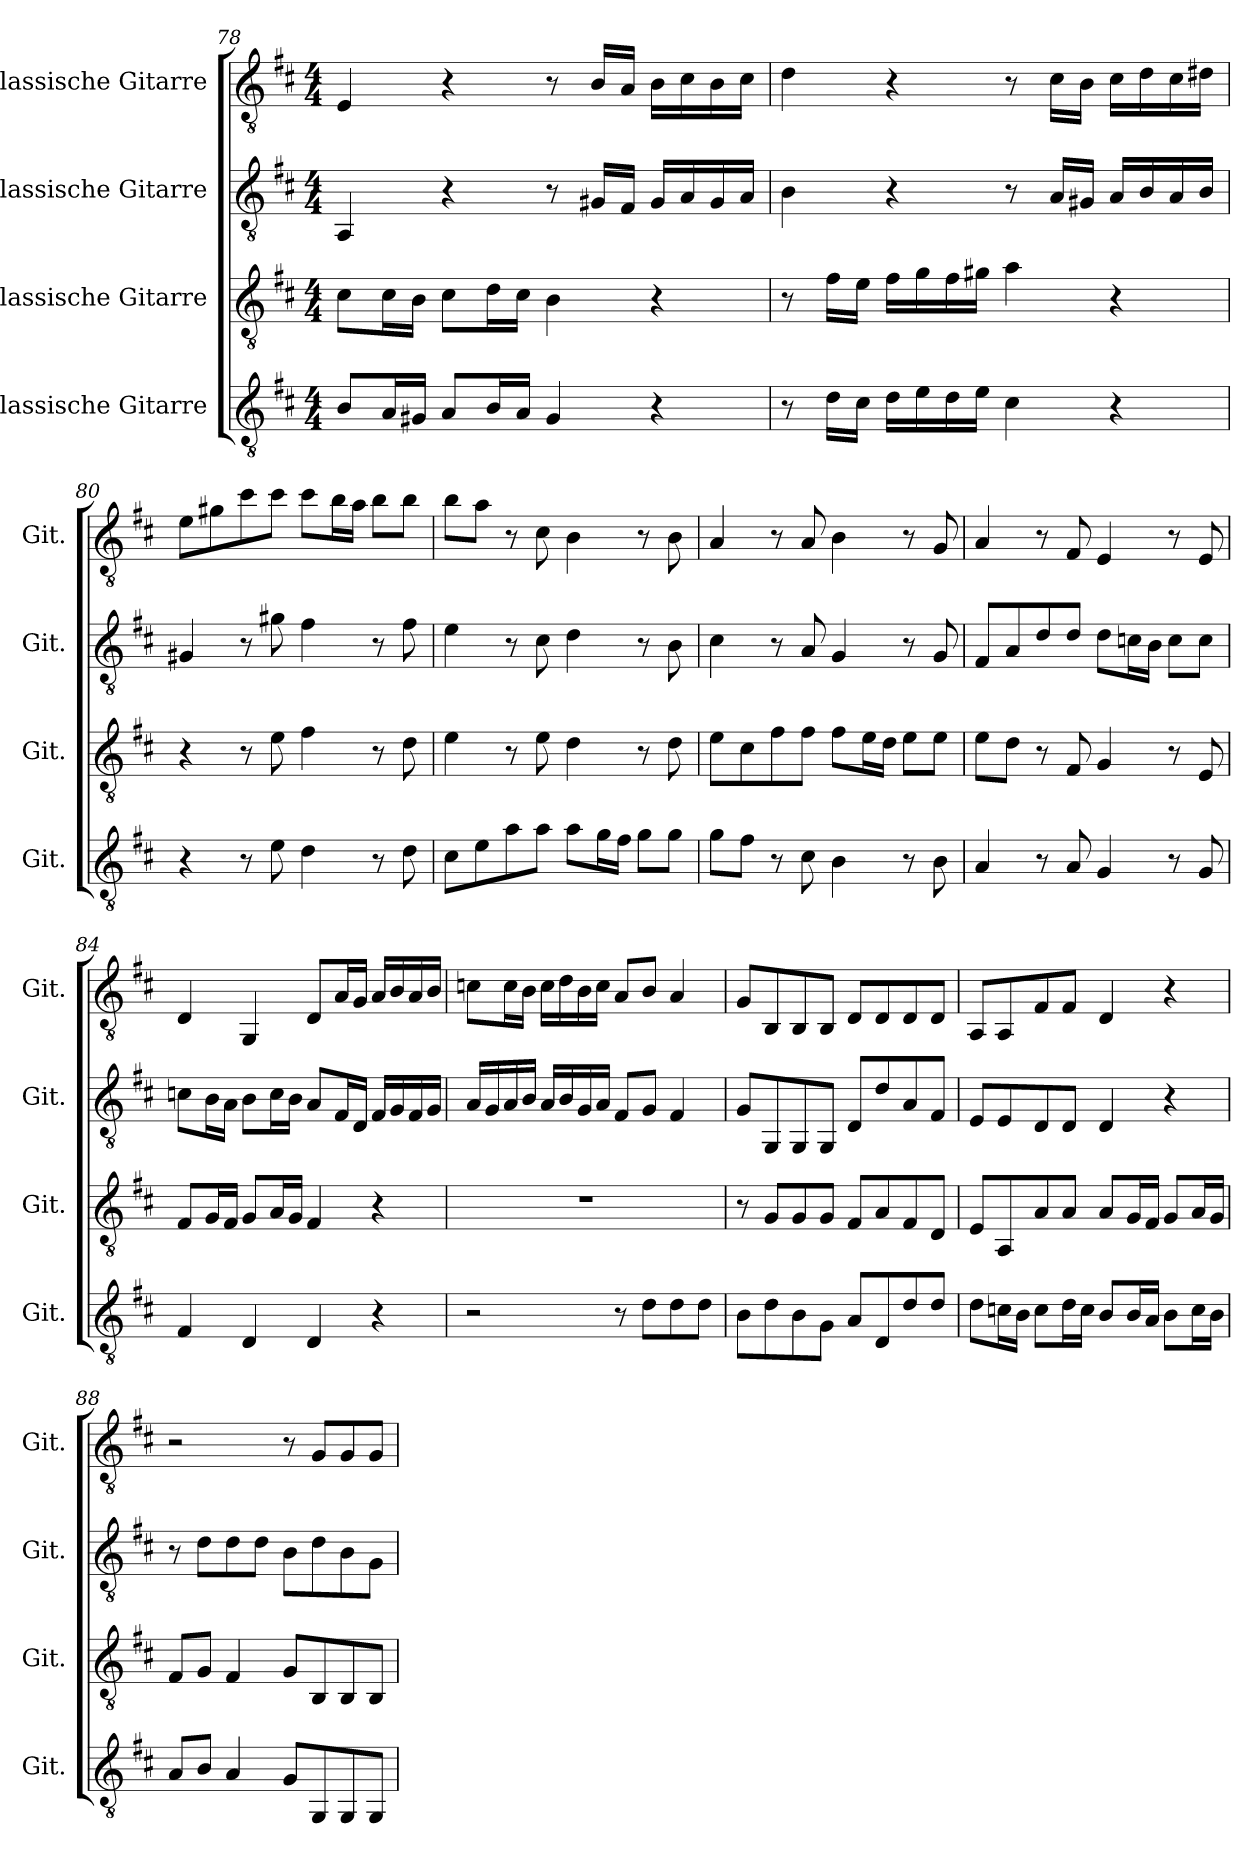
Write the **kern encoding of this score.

**kern	**kern	**kern	**kern
*part4	*part3	*part2	*part1
*staff4	*staff3	*staff2	*staff1
*I"Klassische Gitarre	*I"Klassische Gitarre	*I"Klassische Gitarre	*I"Klassische Gitarre
*I'Git.	*I'Git.	*I'Git.	*I'Git.
*clefGv2	*clefGv2	*clefGv2	*clefGv2
*k[f#c#]	*k[f#c#]	*k[f#c#]	*k[f#c#]
*M4/4	*M4/4	*M4/4	*M4/4
=78	=78	=78	=78
8B/L	8c#\L	4AA/	4E/
16A/L	16c#\L	.	.
16G#X/JJ	16B\JJ	.	.
8A/L	8c#\L	4r	4r
16B/L	16d\L	.	.
16A/JJ	16c#\JJ	.	.
4G#/	4B\	8r	8r
.	.	16G#X/LL	16B/LL
.	.	16F#/JJ	16A/JJ
4r	4r	16G#/LL	16B\LL
.	.	16A/	16c#\
.	.	16G#/	16B\
.	.	16A/JJ	16c#\JJ
=79	=79	=79	=79
8r	8r	4B\	4d\
16d\LL	16f#\LL	.	.
16c#\JJ	16e\JJ	.	.
16d\LL	16f#\LL	4r	4r
16e\	16g\	.	.
16d\	16f#\	.	.
16e\JJ	16g#X\JJ	.	.
4c#\	4a\	8r	8r
.	.	16A/LL	16c#\LL
.	.	16G#X/JJ	16B\JJ
4r	4r	16A/LL	16c#\LL
.	.	16B/	16d\
.	.	16A/	16c#\
.	.	16B/JJ	16d#X\JJ
!!LO:LB:g=z
=80	=80	=80	=80
4r	4r	4G#X/	8e\L
.	.	.	8g#X\
8r	8r	8r	8cc#\
8e\	8e\	8g#X\	8cc#\J
4d\	4f#\	4f#\	8cc#\L
.	.	.	16b\L
.	.	.	16a\JJ
8r	8r	8r	8b\L
8d\	8d\	8f#\	8b\J
=81	=81	=81	=81
8c#\L	4e\	4e\	8b\L
8e\	.	.	8a\J
8a\	8r	8r	8r
8a\J	8e\	8c#\	8c#\
8a\L	4d\	4d\	4B\
16g\L	.	.	.
16f#\JJ	.	.	.
8g\L	8r	8r	8r
8g\J	8d\	8B\	8B\
=82	=82	=82	=82
8g\L	8e\L	4c#\	4A/
8f#\J	8c#\	.	.
8r	8f#\	8r	8r
8c#\	8f#\J	8A/	8A/
4B\	8f#\L	4G/	4B\
.	16e\L	.	.
.	16d\JJ	.	.
8r	8e\L	8r	8r
8B\	8e\J	8G/	8G/
!!LO:LB:g=z
=83	=83	=83	=83
4A/	8e\L	8F#/L	4A/
.	8d\J	8A/	.
8r	8r	8d/	8r
8A/	8F#/	8d/J	8F#/
4G/	4G/	8d\L	4E/
.	.	16cn\L	.
.	.	16B\JJ	.
8r	8r	8c\L	8r
8G/	8E/	8c\J	8E/
=84	=84	=84	=84
4F#/	8F#/L	8cn\L	4D/
.	16G/L	16B\L	.
.	16F#/JJ	16A\JJ	.
4D/	8G/L	8B\L	4GG/
.	16A/L	16c\L	.
.	16G/JJ	16B\JJ	.
4D/	4F#/	8A/L	8D/L
.	.	16F#/L	16A/L
.	.	16D/JJ	16G/JJ
4r	4r	16F#/LL	16A/LL
.	.	16G/	16B/
.	.	16F#/	16A/
.	.	16G/JJ	16B/JJ
=85	=85	=85	=85
2r	1r	16A/LL	8cn\L
.	.	16G/	.
.	.	16A/	16c\L
.	.	16B/JJ	16B\JJ
.	.	16A/LL	16c\LL
.	.	16B/	16d\
.	.	16G/	16B\
.	.	16A/JJ	16c\JJ
8r	.	8F#/L	8A/L
8d\L	.	8G/J	8B/J
8d\	.	4F#/	4A/
8d\J	.	.	.
!!LO:PB:g=z
=86	=86	=86	=86
8B\L	8r	8G/L	8G/L
8d\	8G/L	8GG/	8BB/
8B\	8G/	8GG/	8BB/
8G\J	8G/J	8GG/J	8BB/J
8A/L	8F#/L	8D/L	8D/L
8D/	8A/	8d/	8D/
8d/	8F#/	8A/	8D/
8d/J	8D/J	8F#/J	8D/J
=87	=87	=87	=87
8d\L	8E/L	8E/L	8AA/L
16cn\L	8AA/	8E/	8AA/
16B\JJ	.	.	.
8c\L	8A/	8D/	8F#/
16d\L	8A/J	8D/J	8F#/J
16c\JJ	.	.	.
8B/L	8A/L	4D/	4D/
16B/L	16G/L	.	.
16A/JJ	16F#/JJ	.	.
8B\L	8G/L	4r	4r
16c\L	16A/L	.	.
16B\JJ	16G/JJ	.	.
=88	=88	=88	=88
8A/L	8F#/L	8r	2r
8B/J	8G/J	8d\L	.
4A/	4F#/	8d\	.
.	.	8d\J	.
8G/L	8G/L	8B\L	8r
8GG/	8BB/	8d\	8G/L
8GG/	8BB/	8B\	8G/
8GG/J	8BB/J	8G\J	8G/J
=	=	=	=
*-	*-	*-	*-
